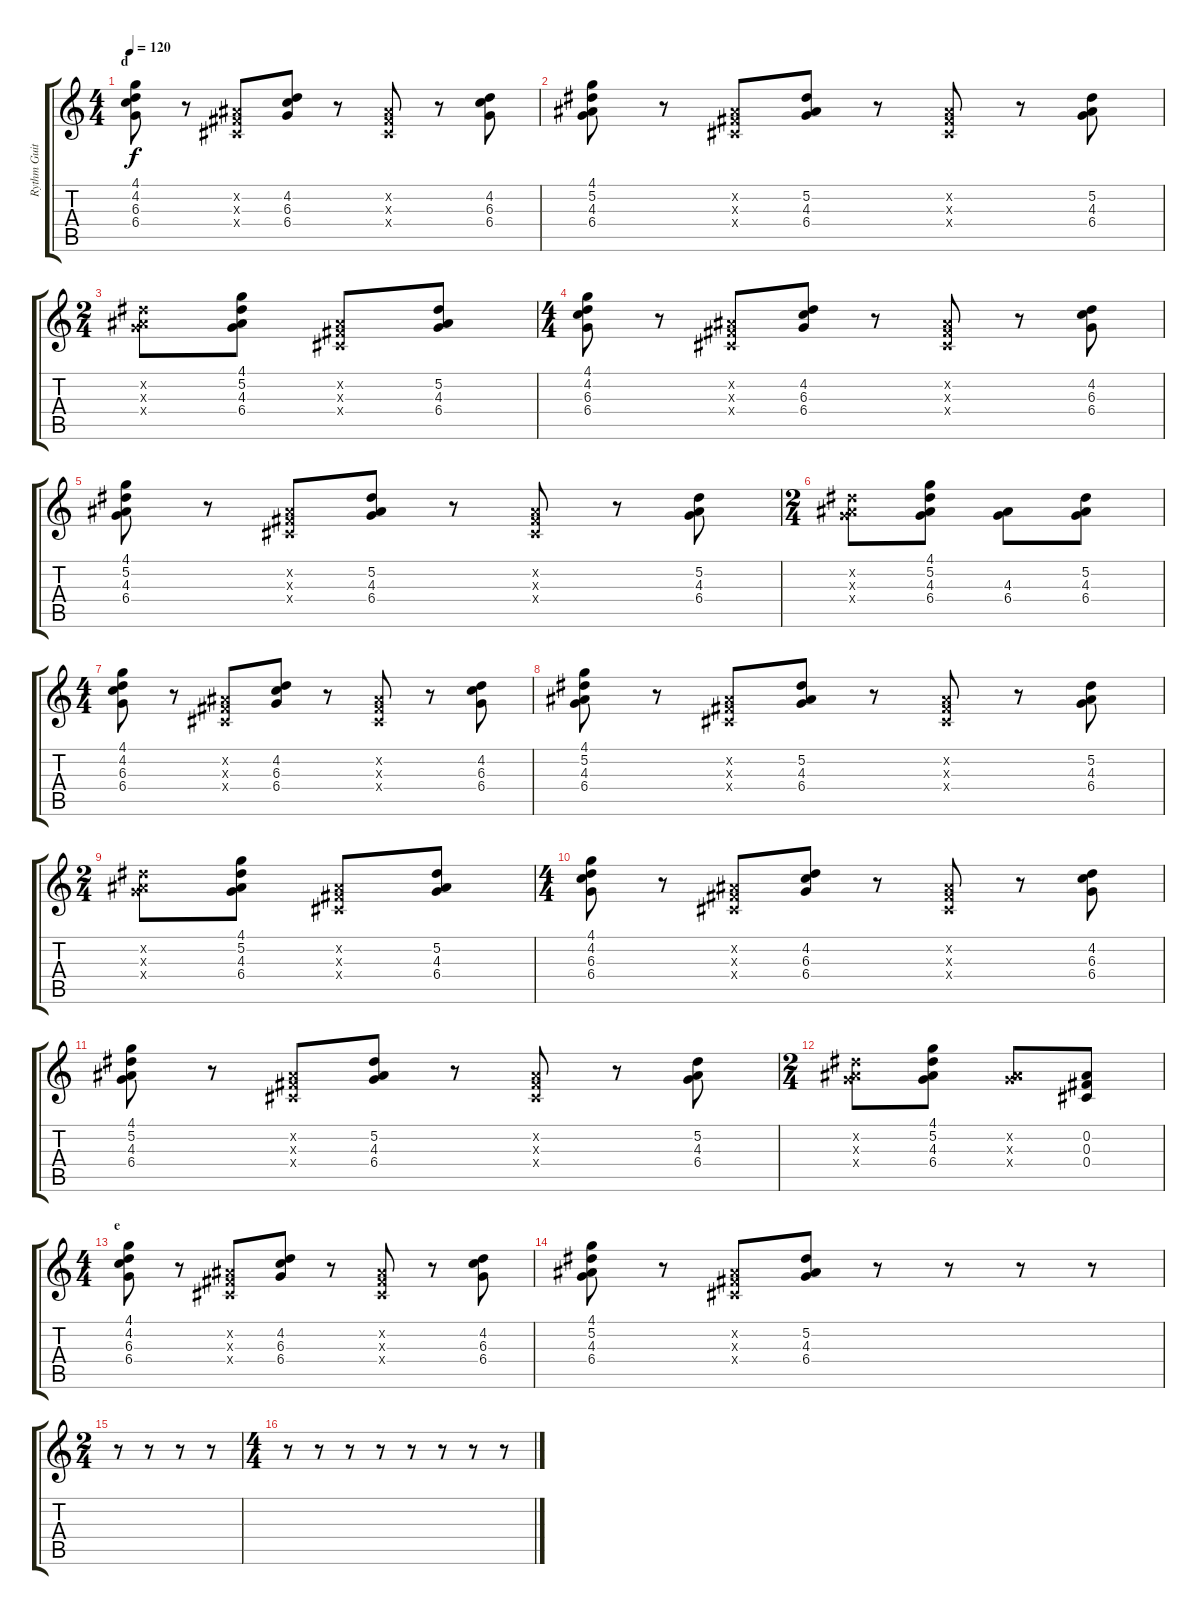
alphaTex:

\track ("Rythm Guitar" "Rythm Guit") {instrument distortionguitar}
\staff {score tabs}
\tuning (Eb4 Bb3 Gb3 Db3 Ab2 Eb2) {hide}
\ts (4 4)
\section ("" "d")
\tempo 120
\clef g2
\ks c
(4.1 4.2 6.3 6.4).8{dy f} r.8 (0.2{x} 0.3{x} 0.4{x}).8 (4.2 6.3 6.4).8 r.8 (0.2{x} 0.3{x} 0.4{x}).8 r.8 (4.2 6.3 6.4).8 |
(4.1 5.2 4.3 6.4).8 r.8 (0.2{x} 0.3{x} 0.4{x}).8 (5.2 4.3 6.4).8 r.8 (0.2{x} 0.3{x} 0.4{x}).8 r.8 (5.2 4.3 6.4).8 |
\ts (2 4)
(5.2{x} 4.3{x} 6.4{x}).8 (4.1 5.2 4.3 6.4).8 (0.2{x} 0.3{x} 0.4{x}).8 (5.2 4.3 6.4).8 |
\ts (4 4)
(4.1 4.2 6.3 6.4).8 r.8 (0.2{x} 0.3{x} 0.4{x}).8 (4.2 6.3 6.4).8 r.8 (0.2{x} 0.3{x} 0.4{x}).8 r.8 (4.2 6.3 6.4).8 |
(4.1 5.2 4.3 6.4).8 r.8 (0.2{x} 0.3{x} 0.4{x}).8 (5.2 4.3 6.4).8 r.8 (0.2{x} 0.3{x} 0.4{x}).8 r.8 (5.2 4.3 6.4).8 |
\ts (2 4)
(5.2{x} 4.3{x} 6.4{x}).8 (4.1 5.2 4.3 6.4).8 (4.3 6.4).8 (5.2 4.3 6.4).8 |
\ts (4 4)
(4.1 4.2 6.3 6.4).8 r.8 (0.2{x} 0.3{x} 0.4{x}).8 (4.2 6.3 6.4).8 r.8 (0.2{x} 0.3{x} 0.4{x}).8 r.8 (4.2 6.3 6.4).8 |
(4.1 5.2 4.3 6.4).8 r.8 (0.2{x} 0.3{x} 0.4{x}).8 (5.2 4.3 6.4).8 r.8 (0.2{x} 0.3{x} 0.4{x}).8 r.8 (5.2 4.3 6.4).8 |
\ts (2 4)
(5.2{x} 4.3{x} 6.4{x}).8 (4.1 5.2 4.3 6.4).8 (0.2{x} 0.3{x} 0.4{x}).8 (5.2 4.3 6.4).8 |
\ts (4 4)
(4.1 4.2 6.3 6.4).8 r.8 (0.2{x} 0.3{x} 0.4{x}).8 (4.2 6.3 6.4).8 r.8 (0.2{x} 0.3{x} 0.4{x}).8 r.8 (4.2 6.3 6.4).8 |
(4.1 5.2 4.3 6.4).8 r.8 (0.2{x} 0.3{x} 0.4{x}).8 (5.2 4.3 6.4).8 r.8 (0.2{x} 0.3{x} 0.4{x}).8 r.8 (5.2 4.3 6.4).8 |
\ts (2 4)
(5.2{x} 4.3{x} 6.4{x}).8 (4.1 5.2 4.3 6.4).8 (0.2{x} 4.3{x} 6.4{x}).8 (0.2 0.3 0.4).8 |
\ts (4 4)
\section ("" "e")
(4.1 4.2 6.3 6.4).8 r.8 (0.2{x} 0.3{x} 0.4{x}).8 (4.2 6.3 6.4).8 r.8 (0.2{x} 0.3{x} 0.4{x}).8 r.8 (4.2 6.3 6.4).8 |
(4.1 5.2 4.3 6.4).8 r.8 (0.2{x} 0.3{x} 0.4{x}).8 (5.2 4.3 6.4).8 r.8 r.8 r.8 r.8 |
\ts (2 4)
r.8 r.8 r.8 r.8 |
\ts (4 4)
r.8 r.8 r.8 r.8 r.8 r.8 r.8 r.8
